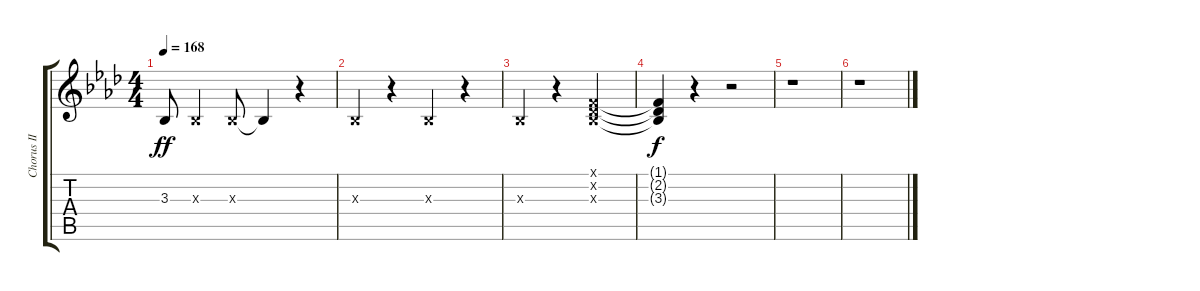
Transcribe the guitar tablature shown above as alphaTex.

\track ("Chorus II" "Chorus II") {instrument voiceoohs}
\staff {score tabs}
\tuning (E4 B3 G3 D3 A2 E2) {hide}
\ts (4 4)
\tempo 168
\clef g2
\ks ab
3.3{t}.8{dy ff} 3.3{x}.4 3.3{x}.8 3.3{t}.4 r.4 |
3.3{x}.4 r.4 3.3{x}.4 r.4 |
3.3{x}.4 r.4 (1.1{x} 2.2{x} 3.3{x}).2 |
(1.1{t} 2.2{t} 3.3{t}).4{dy f} r.4 r.2 |
r.1 |
r.1
